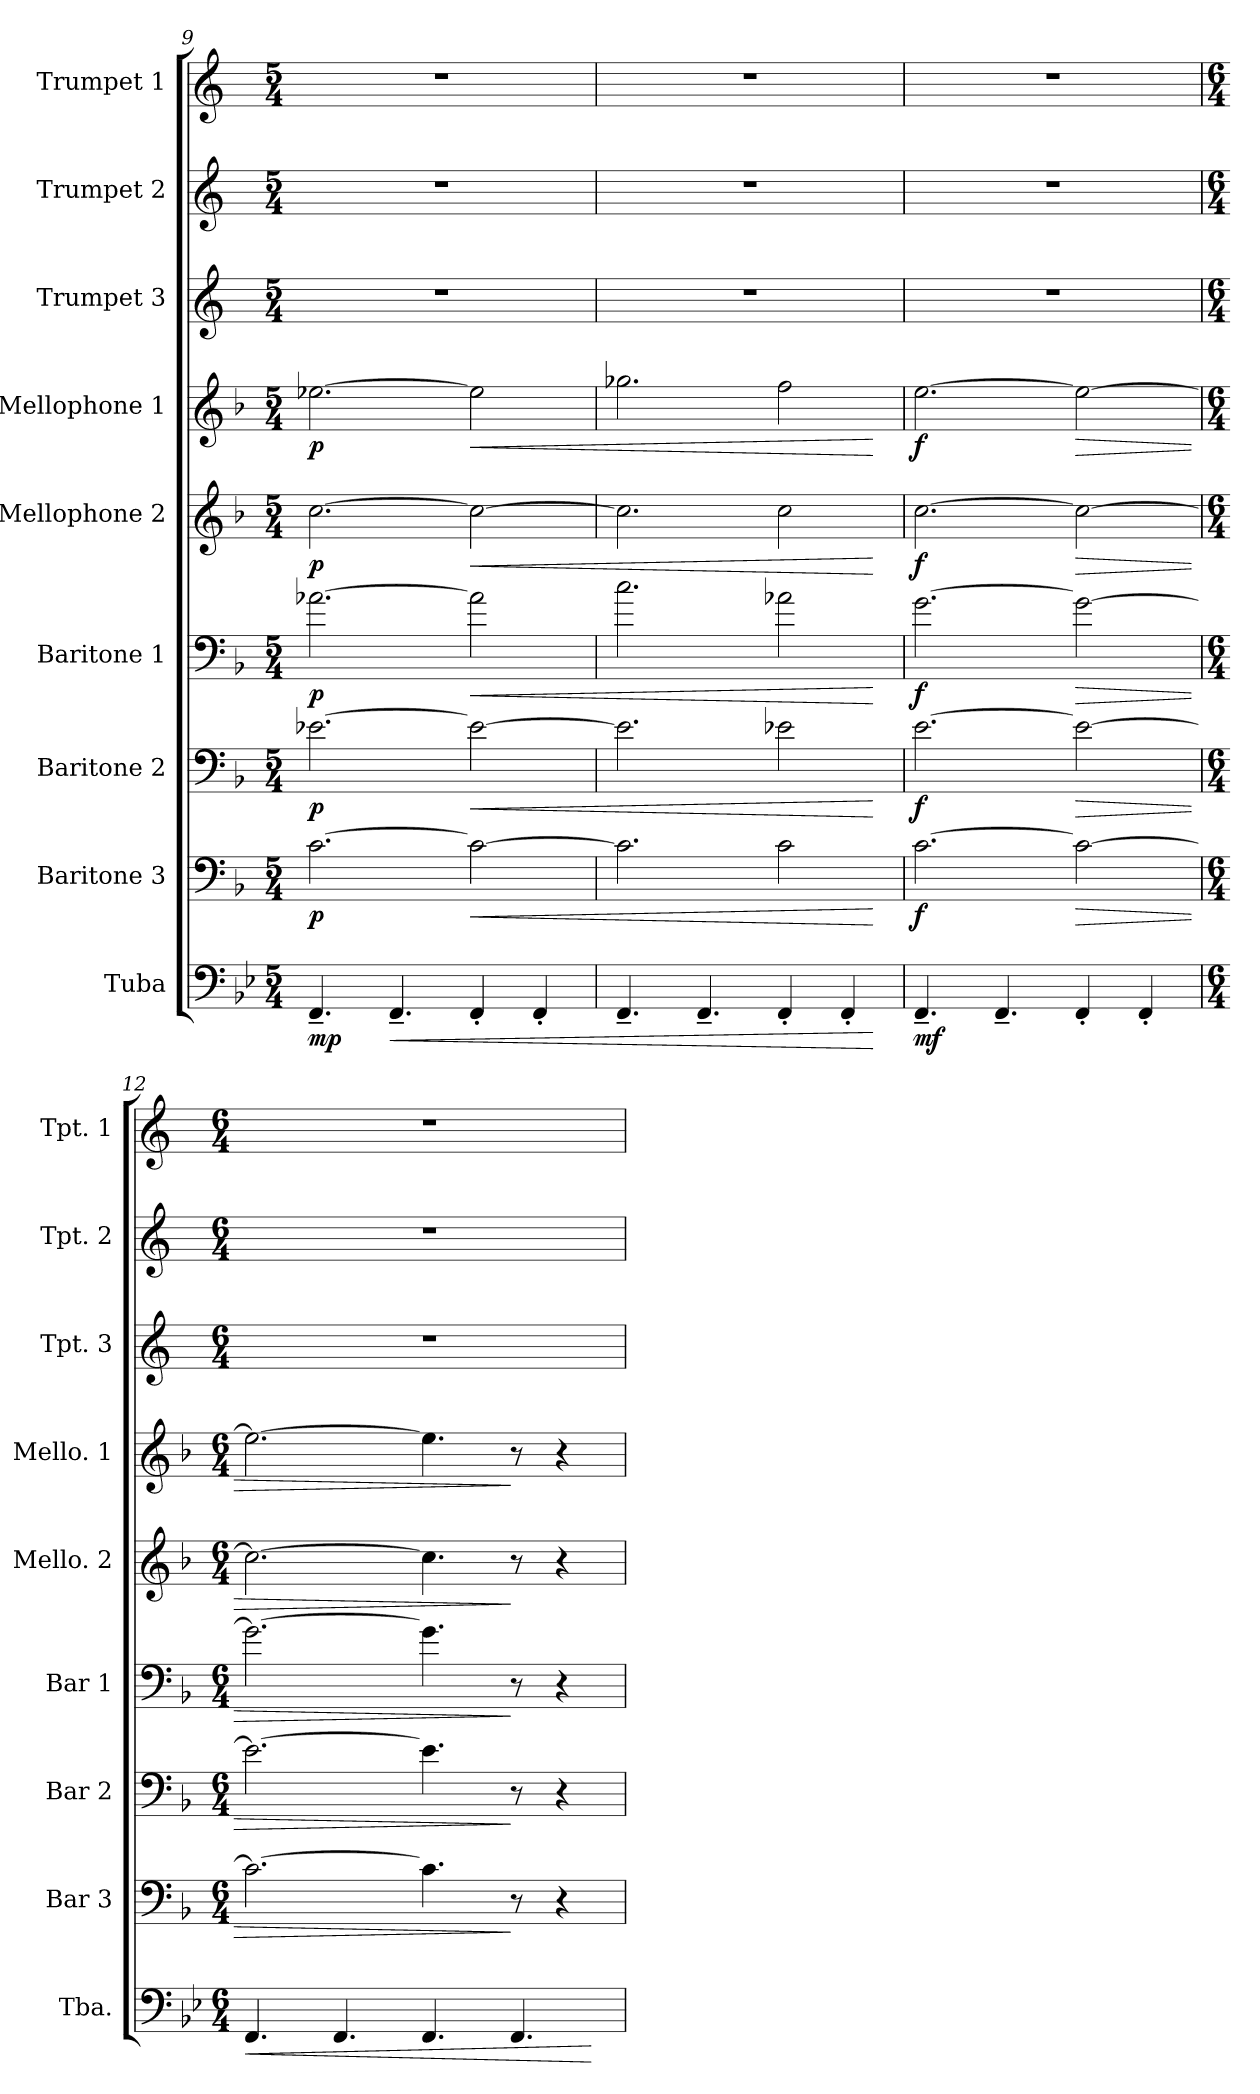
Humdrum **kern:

**kern	**dynam	**kern	**dynam	**kern	**dynam	**kern	**dynam	**kern	**dynam	**kern	**dynam	**kern	**kern	**kern
*part9	*part9	*part8	*part8	*part7	*part7	*part6	*part6	*part5	*part5	*part4	*part4	*part3	*part2	*part1
*staff9	*staff9	*staff8	*staff8	*staff7	*staff7	*staff6	*staff6	*staff5	*staff5	*staff4	*staff4	*staff3	*staff2	*staff1
*I"Tuba	*	*I"Baritone 3	*	*I"Baritone 2	*	*I"Baritone 1	*	*I"Mellophone 2	*	*I"Mellophone 1	*	*I"Trumpet 3	*I"Trumpet 2	*I"Trumpet 1
*I'Tba.	*	*I'Bar 3	*	*I'Bar 2	*	*I'Bar 1	*	*I'Mello. 2	*	*I'Mello. 1	*	*I'Tpt. 3	*I'Tpt. 2	*I'Tpt. 1
*clefF4	*	*clefF4	*	*clefF4	*	*clefF4	*	*clefG2	*	*clefG2	*	*clefG2	*clefG2	*clefG2
*	*	*ITrd4c7	*	*ITrd4c7	*	*ITrd4c7	*	*ITrd4c7	*	*ITrd4c7	*	*ITrd1c2	*ITrd1c2	*ITrd1c2
*k[b-e-]	*	*k[b-e-]	*	*k[b-e-]	*	*k[b-e-]	*	*k[b-e-]	*	*k[b-e-]	*	*k[b-e-]	*k[b-e-]	*k[b-e-]
*M5/4	*	*M5/4	*	*M5/4	*	*M5/4	*	*M5/4	*	*M5/4	*	*M5/4	*M5/4	*M5/4
=9	=9	=9	=9	=9	=9	=9	=9	=9	=9	=9	=9	=9	=9	=9
!	!LO:DY:b	!	!LO:DY:b	!	!LO:DY:b	!	!LO:DY:b	!	!LO:DY:b	!	!LO:DY:b	!	!	!
4.FF~/	mp	[2.F\	p	[2.A-X\	p	[2.d-X\	p	[2.f\	p	[2.a-X\	p	4%5r	4%5r	4%5r
!	!LO:HP:b	!	!	!	!	!	!	!	!	!	!	!	!	!
4.FF~/	<	.	.	.	.	.	.	.	.	.	.	.	.	.
!	!	!	!LO:HP:b	!	!LO:HP:b	!	!LO:HP:b	!	!LO:HP:b	!	!LO:HP:b	!	!	!
4FF'/	.	2F\_	<	2A-\_	<	2d-\]	<	2f\_	<	2a-\]	<	.	.	.
4FF'/	.	.	.	.	.	.	.	.	.	.	.	.	.	.
=10	=10	=10	=10	=10	=10	=10	=10	=10	=10	=10	=10	=10	=10	=10
4.FF~/	.	2.F\]	.	2.A-\]	.	2.f\	.	2.f\]	.	2.cc-X\	.	4%5r	4%5r	4%5r
4.FF~/	.	.	.	.	.	.	.	.	.	.	.	.	.	.
4FF'/	.	2F\	.	2A-X\	.	2d-X\	.	2f\	.	2b-\	.	.	.	.
4FF'/	.	.	.	.	.	.	.	.	.	.	.	.	.	.
.	[	.	[	.	[	.	[	.	[	.	[	.	.	.
=11	=11	=11	=11	=11	=11	=11	=11	=11	=11	=11	=11	=11	=11	=11
!	!LO:DY:b	!	!LO:DY:b	!	!LO:DY:b	!	!LO:DY:b	!	!LO:DY:b	!	!LO:DY:b	!	!	!
4.FF~/	mf	[2.F\	f	[2.A\	f	[2.c\	f	[2.f\	f	[2.a\	f	4%5r	4%5r	4%5r
4.FF~/	.	.	.	.	.	.	.	.	.	.	.	.	.	.
!	!	!	!LO:HP:b	!	!LO:HP:b	!	!LO:HP:b	!	!LO:HP:b	!	!LO:HP:b	!	!	!
4FF'/	.	2F\_	>	2A\_	>	2c\_	>	2f\_	>	2a\_	>	.	.	.
4FF'/	.	.	.	.	.	.	.	.	.	.	.	.	.	.
!!LO:PB:g=z
=12	=12	=12	=12	=12	=12	=12	=12	=12	=12	=12	=12	=12	=12	=12
*M6/4	*	*M6/4	*	*M6/4	*	*M6/4	*	*M6/4	*	*M6/4	*	*M6/4	*M6/4	*M6/4
!	!LO:HP:b	!	!	!	!	!	!	!	!	!	!	!	!	!
4.FF/	<	2.F\_	.	2.A\_	.	2.c\_	.	2.f\_	.	2.a\_	.	1.r	1.r	1.r
4.FF/	.	.	.	.	.	.	.	.	.	.	.	.	.	.
4.FF/	.	4.F\]	.	4.A\]	.	4.c\]	.	4.f\]	.	4.a\]	.	.	.	.
4.FF/	.	8r	]	8r	]	8r	]	8r	]	8r	]	.	.	.
.	.	4r	.	4r	.	4r	.	4r	.	4r	.	.	.	.
.	[	.	.	.	.	.	.	.	.	.	.	.	.	.
=	=	=	=	=	=	=	=	=	=	=	=	=	=	=
*-	*-	*-	*-	*-	*-	*-	*-	*-	*-	*-	*-	*-	*-	*-
